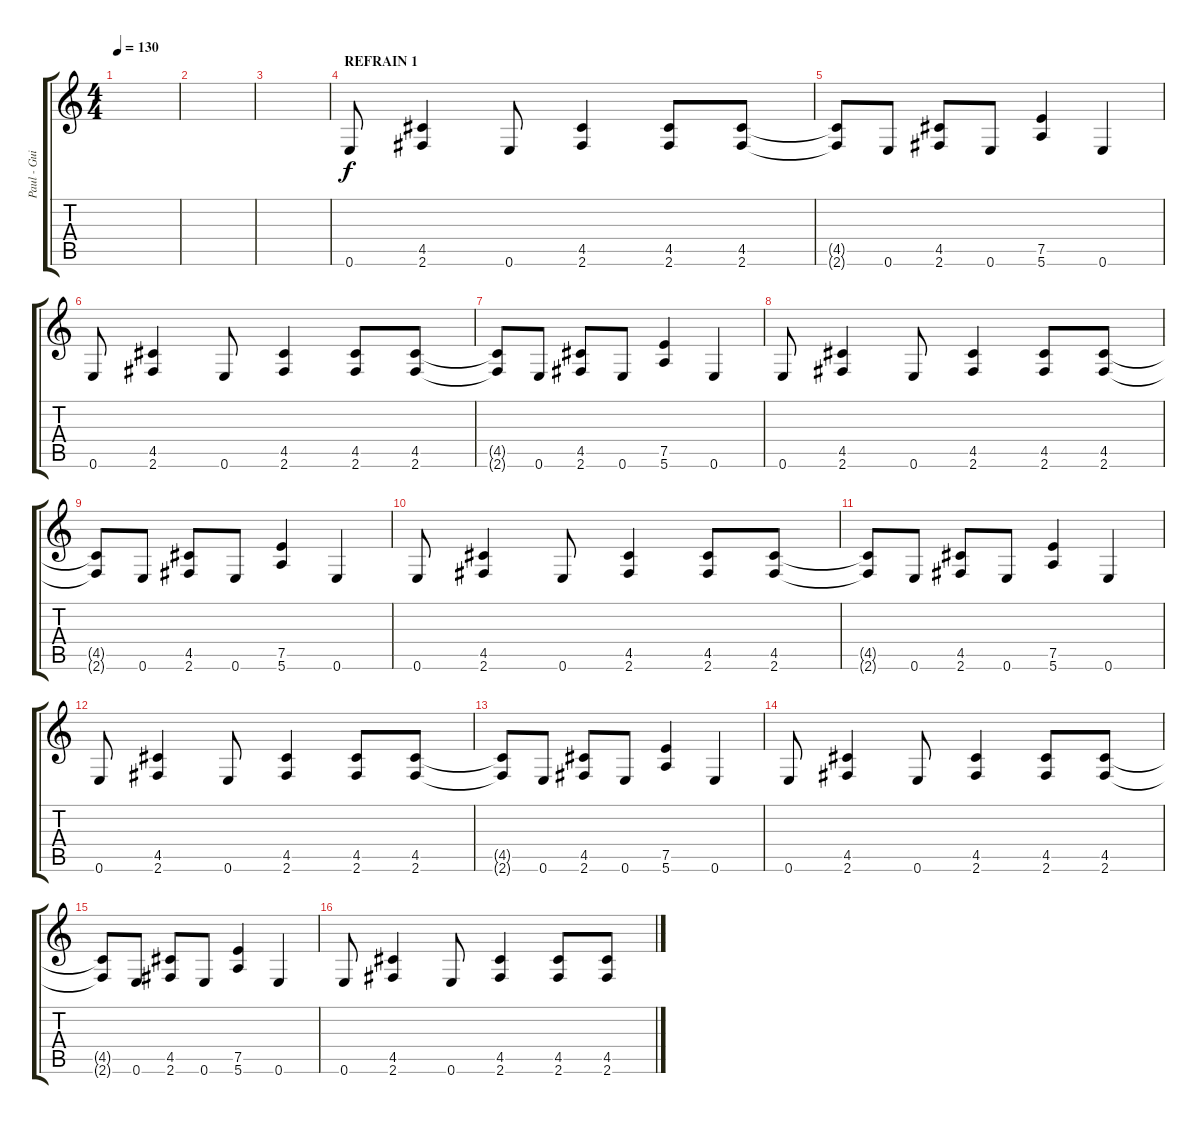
\track ("Paul - Guitar" "Paul - Gui") {instrument distortionguitar}
\staff {score tabs}
\tuning (E4 B3 G3 D3 A2 E2) {hide}
\ts (4 4)
\tempo 130
\clef g2
\ks c
|
|
|
\section ("" "REFRAIN 1")
0.6.8 (4.5 2.6).4 0.6.8 (4.5 2.6).4 (4.5 2.6).8 (4.5 2.6).8 |
(4.5{t} 2.6{t}).8 0.6.8 (4.5 2.6).8 0.6.8 (7.5 5.6).4 0.6.4 |
0.6.8 (4.5 2.6).4 0.6.8 (4.5 2.6).4 (4.5 2.6).8 (4.5 2.6).8 |
(4.5{t} 2.6{t}).8 0.6.8 (4.5 2.6).8 0.6.8 (7.5 5.6).4 0.6.4 |
0.6.8 (4.5 2.6).4 0.6.8 (4.5 2.6).4 (4.5 2.6).8 (4.5 2.6).8 |
(4.5{t} 2.6{t}).8 0.6.8 (4.5 2.6).8 0.6.8 (7.5 5.6).4 0.6.4 |
0.6.8 (4.5 2.6).4 0.6.8 (4.5 2.6).4 (4.5 2.6).8 (4.5 2.6).8 |
(4.5{t} 2.6{t}).8 0.6.8 (4.5 2.6).8 0.6.8 (7.5 5.6).4 0.6.4 |
0.6.8 (4.5 2.6).4 0.6.8 (4.5 2.6).4 (4.5 2.6).8 (4.5 2.6).8 |
(4.5{t} 2.6{t}).8 0.6.8 (4.5 2.6).8 0.6.8 (7.5 5.6).4 0.6.4 |
0.6.8 (4.5 2.6).4 0.6.8 (4.5 2.6).4 (4.5 2.6).8 (4.5 2.6).8 |
(4.5{t} 2.6{t}).8 0.6.8 (4.5 2.6).8 0.6.8 (7.5 5.6).4 0.6.4 |
0.6.8 (4.5 2.6).4 0.6.8 (4.5 2.6).4 (4.5 2.6).8 (4.5 2.6).8
